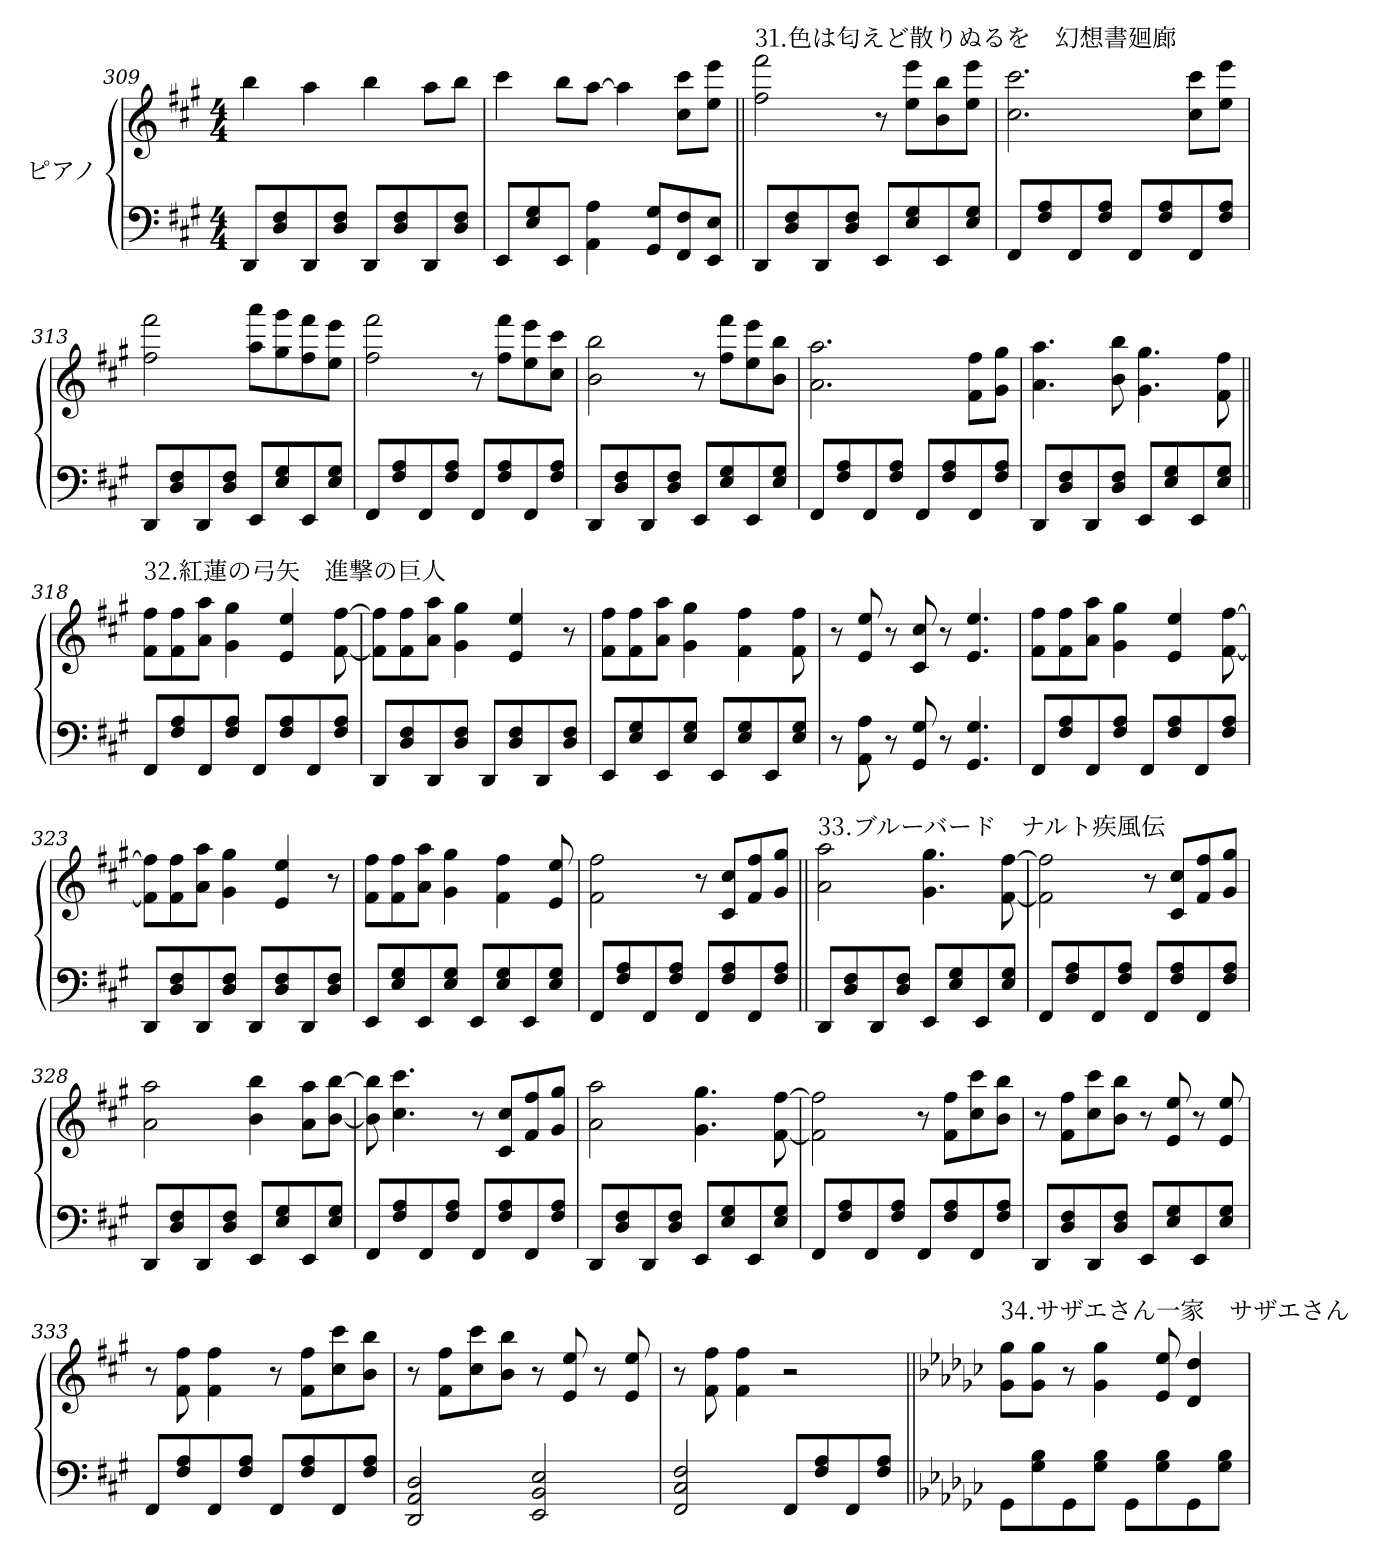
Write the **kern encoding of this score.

**kern	**kern
*part1	*part1
*staff2	*staff1
*I"ピアノ	*
*clefF4	*clefG2
*k[f#c#g#]	*k[f#c#g#]
*M4/4	*M4/4
=309	=309
8DD/L	4bb\
8D/ 8F#/	.
8DD/	4aa\
8D/ 8F#/J	.
8DD/L	4bb\
8D/ 8F#/	.
8DD/	8aa\L
8D/ 8F#/J	8bb\J
!!LO:LB:g=z
=310	=310
8EE/L	4ccc#\
8E/ 8G#/	.
8EE/J	8bb\L
4AA\ 4A\	[8aa\J
.	4aa\]
8GG#/ 8G#/L	.
8FF#/ 8F#/	8cc#\ 8ccc#\L
8EE/ 8E/J	8ee\ 8eee\J
=311||	=311||
!	!LO:TX:a:t=31.色は匂えど散りぬるを　幻想書廻廊
8DD/L	2ff#\ 2fff#\
8D/ 8F#/	.
8DD/	.
8D/ 8F#/J	.
8EE/L	8r
8E/ 8G#/	8ee\ 8eee\L
8EE/	8b\ 8bb\
8E/ 8G#/J	8ee\ 8eee\J
=312	=312
8FF#/L	2.cc#\ 2.ccc#\
8F#/ 8A/	.
8FF#/	.
8F#/ 8A/J	.
8FF#/L	.
8F#/ 8A/	.
8FF#/	8cc#\ 8ccc#\L
8F#/ 8A/J	8ee\ 8eee\J
=313	=313
8DD/L	2ff#\ 2fff#\
8D/ 8F#/	.
8DD/	.
8D/ 8F#/J	.
8EE/L	8aa\ 8aaa\L
8E/ 8G#/	8gg#\ 8ggg#\
8EE/	8ff#\ 8fff#\
8E/ 8G#/J	8ee\ 8eee\J
!!LO:LB:g=z
=314	=314
8FF#/L	2ff#\ 2fff#\
8F#/ 8A/	.
8FF#/	.
8F#/ 8A/J	.
8FF#/L	8r
8F#/ 8A/	8ff#\ 8fff#\L
8FF#/	8ee\ 8eee\
8F#/ 8A/J	8cc#\ 8ccc#\J
=315	=315
8DD/L	2b\ 2bb\
8D/ 8F#/	.
8DD/	.
8D/ 8F#/J	.
8EE/L	8r
8E/ 8G#/	8ff#\ 8fff#\L
8EE/	8ee\ 8eee\
8E/ 8G#/J	8b\ 8bb\J
=316	=316
8FF#/L	2.a\ 2.aa\
8F#/ 8A/	.
8FF#/	.
8F#/ 8A/J	.
8FF#/L	.
8F#/ 8A/	.
8FF#/	8f#\ 8ff#\L
8F#/ 8A/J	8g#\ 8gg#\J
=317	=317
8DD/L	4.a\ 4.aa\
8D/ 8F#/	.
8DD/	.
8D/ 8F#/J	8b\ 8bb\
8EE/L	4.g#\ 4.gg#\
8E/ 8G#/	.
8EE/	.
8E/ 8G#/J	8f#\ 8ff#\
=318||	=318||
!	!LO:TX:a:t=32.紅蓮の弓矢　進撃の巨人
8FF#/L	8f#\ 8ff#\L
8F#/ 8A/	8f#\ 8ff#\
8FF#/	8a\ 8aa\J
8F#/ 8A/J	4g#\ 4gg#\
8FF#/L	.
8F#/ 8A/	4e/ 4ee/
8FF#/	.
8F#/ 8A/J	[8f#\ [8ff#\
!!LO:LB:g=z
=319	=319
8DD/L	8f#\] 8ff#\]L
8D/ 8F#/	8f#\ 8ff#\
8DD/	8a\ 8aa\J
8D/ 8F#/J	4g#\ 4gg#\
8DD/L	.
8D/ 8F#/	4e/ 4ee/
8DD/	.
8D/ 8F#/J	8r
=320	=320
8EE/L	8f#\ 8ff#\L
8E/ 8G#/	8f#\ 8ff#\
8EE/	8a\ 8aa\J
8E/ 8G#/J	4g#\ 4gg#\
8EE/L	.
8E/ 8G#/	4f#\ 4ff#\
8EE/	.
8E/ 8G#/J	8f#\ 8ff#\
=321	=321
8r	8r
8AA\ 8A\	8e/ 8ee/
8r	8r
8GG#/ 8G#/	8c#/ 8cc#/
8r	8r
4.GG#/ 4.G#/	4.e/ 4.ee/
=322	=322
8FF#/L	8f#\ 8ff#\L
8F#/ 8A/	8f#\ 8ff#\
8FF#/	8a\ 8aa\J
8F#/ 8A/J	4g#\ 4gg#\
8FF#/L	.
8F#/ 8A/	4e/ 4ee/
8FF#/	.
8F#/ 8A/J	[8f#\ [8ff#\
=323	=323
8DD/L	8f#\] 8ff#\]L
8D/ 8F#/	8f#\ 8ff#\
8DD/	8a\ 8aa\J
8D/ 8F#/J	4g#\ 4gg#\
8DD/L	.
8D/ 8F#/	4e/ 4ee/
8DD/	.
8D/ 8F#/J	8r
!!LO:LB:g=z
=324	=324
8EE/L	8f#\ 8ff#\L
8E/ 8G#/	8f#\ 8ff#\
8EE/	8a\ 8aa\J
8E/ 8G#/J	4g#\ 4gg#\
8EE/L	.
8E/ 8G#/	4f#\ 4ff#\
8EE/	.
8E/ 8G#/J	8e/ 8ee/
=325	=325
8FF#/L	2f#\ 2ff#\
8F#/ 8A/	.
8FF#/	.
8F#/ 8A/J	.
8FF#/L	8r
8F#/ 8A/	8c#/ 8cc#/L
8FF#/	8f#/ 8ff#/
8F#/ 8A/J	8g#/ 8gg#/J
=326||	=326||
!	!LO:TX:a:t=33.ブルーバード　ナルト疾風伝
8DD/L	2a\ 2aa\
8D/ 8F#/	.
8DD/	.
8D/ 8F#/J	.
8EE/L	4.g#\ 4.gg#\
8E/ 8G#/	.
8EE/	.
8E/ 8G#/J	[8f#\ [8ff#\
=327	=327
8FF#/L	2f#\] 2ff#\]
8F#/ 8A/	.
8FF#/	.
8F#/ 8A/J	.
8FF#/L	8r
8F#/ 8A/	8c#/ 8cc#/L
8FF#/	8f#/ 8ff#/
8F#/ 8A/J	8g#/ 8gg#/J
=328	=328
8DD/L	2a\ 2aa\
8D/ 8F#/	.
8DD/	.
8D/ 8F#/J	.
8EE/L	4b\ 4bb\
8E/ 8G#/	.
8EE/	8a\ 8aa\L
8E/ 8G#/J	[8b\ [8bb\J
!!LO:LB:g=z
=329	=329
8FF#/L	8b\] 8bb\]
8F#/ 8A/	4.cc#\ 4.ccc#\
8FF#/	.
8F#/ 8A/J	.
8FF#/L	8r
8F#/ 8A/	8c#/ 8cc#/L
8FF#/	8f#/ 8ff#/
8F#/ 8A/J	8g#/ 8gg#/J
=330	=330
8DD/L	2a\ 2aa\
8D/ 8F#/	.
8DD/	.
8D/ 8F#/J	.
8EE/L	4.g#\ 4.gg#\
8E/ 8G#/	.
8EE/	.
8E/ 8G#/J	[8f#\ [8ff#\
=331	=331
8FF#/L	2f#\] 2ff#\]
8F#/ 8A/	.
8FF#/	.
8F#/ 8A/J	.
8FF#/L	8r
8F#/ 8A/	8f#\ 8ff#\L
8FF#/	8cc#\ 8ccc#\
8F#/ 8A/J	8b\ 8bb\J
=332	=332
8DD/L	8r
8D/ 8F#/	8f#\ 8ff#\L
8DD/	8cc#\ 8ccc#\
8D/ 8F#/J	8b\ 8bb\J
8EE/L	8r
8E/ 8G#/	8e/ 8ee/
8EE/	8r
8E/ 8G#/J	8e/ 8ee/
!!LO:PB:g=z
=333	=333
8FF#/L	8r
8F#/ 8A/	8f#\ 8ff#\
8FF#/	4f#\ 4ff#\
8F#/ 8A/J	.
8FF#/L	8r
8F#/ 8A/	8f#\ 8ff#\L
8FF#/	8cc#\ 8ccc#\
8F#/ 8A/J	8b\ 8bb\J
=334	=334
2DD/ 2AA/ 2D/	8r
.	8f#\ 8ff#\L
.	8cc#\ 8ccc#\
.	8b\ 8bb\J
2EE/ 2BB/ 2E/	8r
.	8e/ 8ee/
.	8r
.	8e/ 8ee/
=335	=335
2FF#/ 2C#/ 2F#/	8r
.	8f#\ 8ff#\
.	4f#\ 4ff#\
8FF#/L	2r
8F#/ 8A/	.
8FF#/	.
8F#/ 8A/J	.
=336||	=336||
*k[b-e-a-d-g-c-]	*k[b-e-a-d-g-c-]
!	!LO:TX:a:t=34.サザエさん一家　サザエさん
8GG-\L	8g-\ 8gg-\L
8G-\ 8B-\	8g-\ 8gg-\J
8GG-\	8r
8G-\ 8B-\J	4g-\ 4gg-\
8GG-\L	.
8G-\ 8B-\	8e-/ 8ee-/
8GG-\	4d-/ 4dd-/
8G-\ 8B-\J	.
=	=
*-	*-
